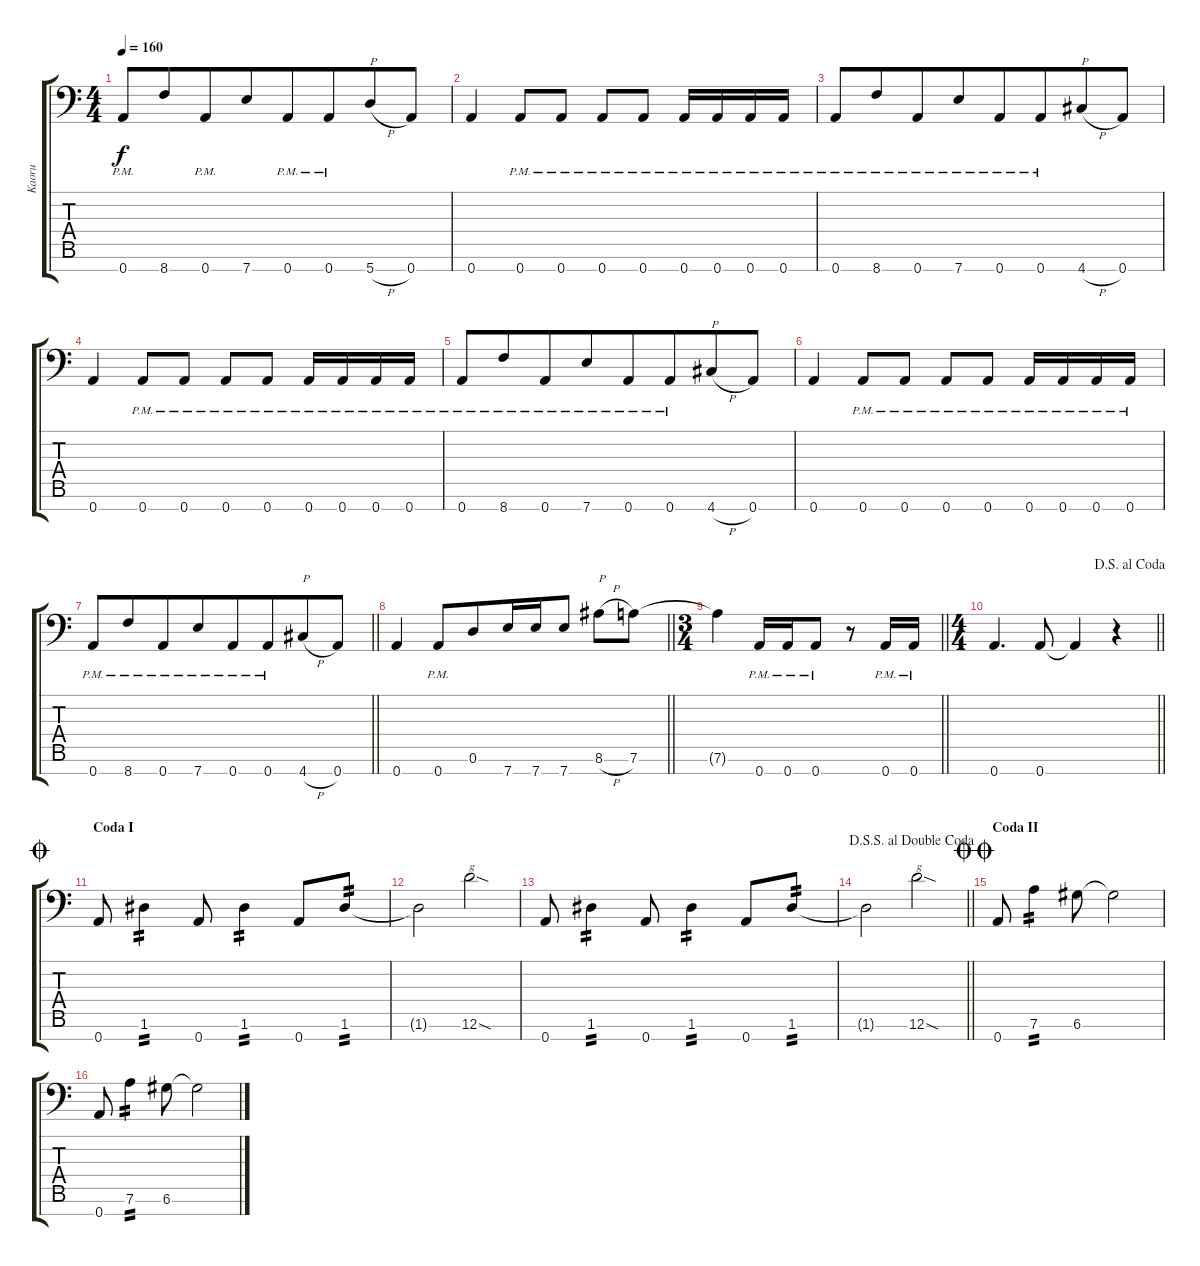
\track ("Kaoru" "Kaoru") {instrument overdrivenguitar}
\staff {score tabs}
\tuning (E4 B3 G3 D3 A2 D2 A1) {hide}
\ts (4 4)
\tempo 160
\clef f4
\ks c
0.7{pm}.8{dy f beam Up} 8.7.8{beam Up beam merge} 0.7{pm}.8 7.7.8{beam merge} 0.7{pm}.8 0.7{pm}.8{beam merge} 5.7{h}.8{txt "P" beam merge} 0.7.8 |
0.7.4 0.7{pm}.8 0.7{pm}.8 0.7{pm}.8{beam merge} 0.7{pm}.8 0.7{pm}.16 0.7{pm}.16{beam merge} 0.7{pm}.16 0.7{pm}.16 |
0.7{pm}.8{beam Up} 8.7{pm}.8{beam Up beam merge} 0.7{pm}.8 7.7{pm}.8{beam merge} 0.7{pm}.8 0.7{pm}.8{beam merge} 4.7{h}.8{txt "P" beam merge} 0.7.8 |
0.7.4 0.7{pm}.8 0.7{pm}.8 0.7{pm}.8{beam merge} 0.7{pm}.8 0.7{pm}.16 0.7{pm}.16{beam merge} 0.7{pm}.16 0.7{pm}.16 |
0.7{pm}.8{beam Up} 8.7{pm}.8{beam Up beam merge} 0.7{pm}.8 7.7{pm}.8{beam merge} 0.7{pm}.8 0.7{pm}.8{beam merge} 4.7{h}.8{txt "P" beam merge} 0.7.8 |
0.7.4 0.7{pm}.8 0.7{pm}.8 0.7{pm}.8{beam merge} 0.7{pm}.8 0.7{pm}.16 0.7{pm}.16{beam merge} 0.7{pm}.16 0.7{pm}.16 |
\barLineRight lightlight
0.7{pm}.8{beam Up} 8.7{pm}.8{beam Up beam merge} 0.7{pm}.8 7.7{pm}.8{beam merge} 0.7{pm}.8 0.7{pm}.8{beam merge} 4.7{h}.8{txt "P" beam merge} 0.7.8 |
\barLineRight lightlight
0.7.4 0.7{pm}.8 0.6.8{beam merge} 7.7.16{beam merge} 7.7.16 7.7.8 8.6{h}.8{txt "P" beam merge} 7.6.8 |
\ts (3 4)
\barLineRight lightlight
7.6{t}.4 0.7{pm}.16 0.7{pm}.16 0.7{pm}.8 r.8{beam merge} 0.7{pm}.16 0.7{pm}.16 |
\ts (4 4)
\jump dalsegnoalcoda
\barLineRight lightlight
0.7.4{d} 0.7.8 0.7{t}.4 r.4 |
\section ("" "Coda I")
\jump coda
0.7.8 1.6.4{tp 2} 0.7.8 1.6.4{tp 2} 0.7.8{beam merge} 1.6.8{tp 2} |
1.6{t}.2 12.6{sod}.2{txt "g"} |
0.7.8 1.6.4{tp 2} 0.7.8 1.6.4{tp 2} 0.7.8{beam merge} 1.6.8{tp 2} |
\jump dalsegnosegnoaldoublecoda
\barLineRight lightlight
1.6{t}.2 12.6{sod}.2{txt "g"} |
\section ("" "Coda II")
\jump doublecoda
0.7.8 7.6.4{tp 2} 6.6.8 6.6{t}.2 |
0.7.8 7.6.4{tp 2} 6.6.8 6.6{t}.2
